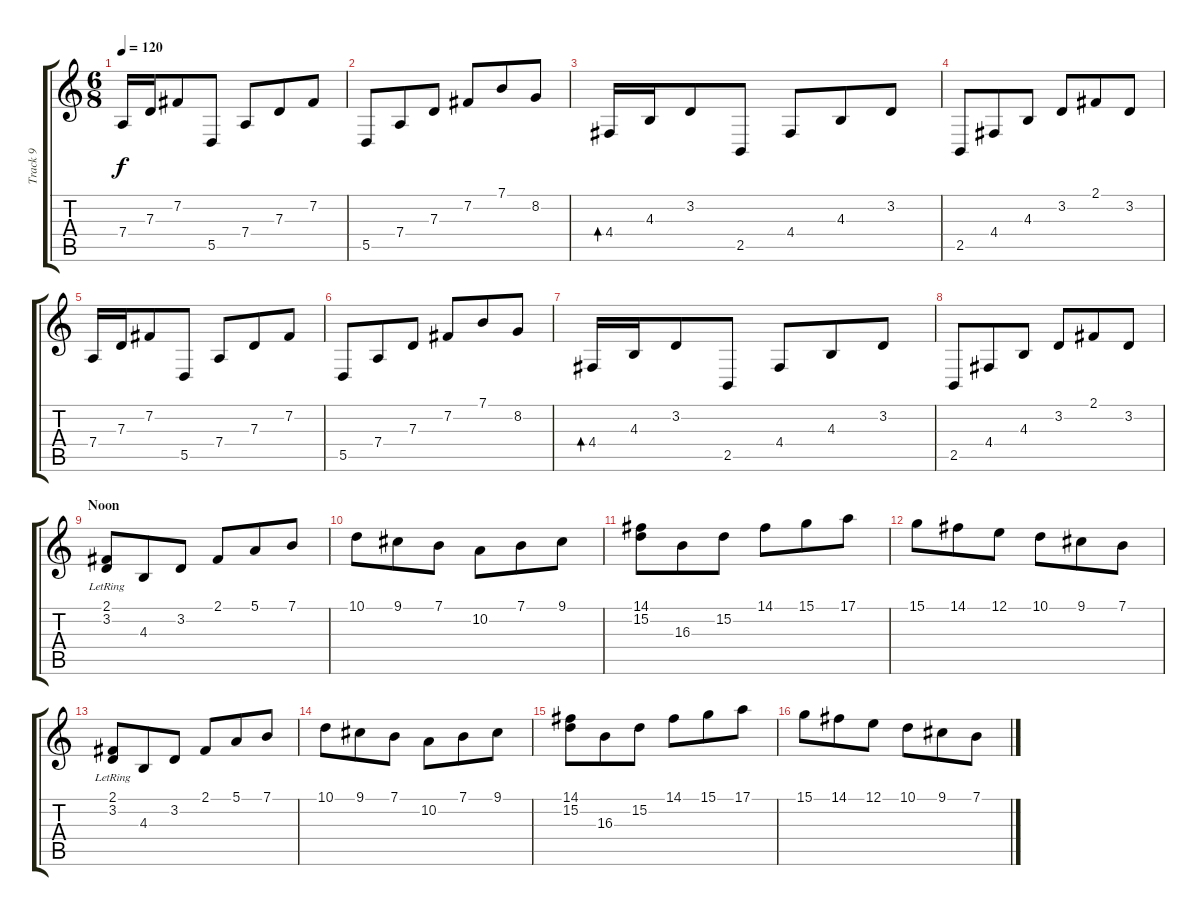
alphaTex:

\track ("Track 9" "Track 9") {instrument orchestralharp}
\staff {score tabs}
\tuning (E4 B3 G3 D3 A2 E2) {hide}
\ts (6 8)
\tempo 120
\clef g2
\ks c
7.4.16{dy f} 7.3.16 7.2.8 5.5.8 7.4.8 7.3.8 7.2.8 |
5.5.8 7.4.8 7.3.8 7.2.8 7.1.8 8.2.8 |
4.4.16{bd 480} 4.3.16 3.2.8 2.5.8 4.4.8 4.3.8 3.2.8 |
2.5.8 4.4.8 4.3.8 3.2.8 2.1.8 3.2.8 |
7.4.16 7.3.16 7.2.8 5.5.8 7.4.8 7.3.8 7.2.8 |
5.5.8 7.4.8 7.3.8 7.2.8 7.1.8 8.2.8 |
4.4.16{bd 480} 4.3.16 3.2.8 2.5.8 4.4.8 4.3.8 3.2.8 |
2.5.8 4.4.8 4.3.8 3.2.8 2.1.8 3.2.8 |
\section ("" "Noon")
(2.1{lr} 3.2{lr}).8 4.3.8 3.2.8 2.1.8 5.1.8 7.1.8 |
10.1.8 9.1.8 7.1.8 10.2.8 7.1.8 9.1.8 |
(14.1 15.2).8 16.3.8 15.2.8 14.1.8 15.1.8 17.1.8 |
15.1.8 14.1.8 12.1.8 10.1.8 9.1.8 7.1.8 |
(2.1{lr} 3.2{lr}).8 4.3.8 3.2.8 2.1.8 5.1.8 7.1.8 |
10.1.8 9.1.8 7.1.8 10.2.8 7.1.8 9.1.8 |
(14.1 15.2).8 16.3.8 15.2.8 14.1.8 15.1.8 17.1.8 |
15.1.8 14.1.8 12.1.8 10.1.8 9.1.8 7.1.8
